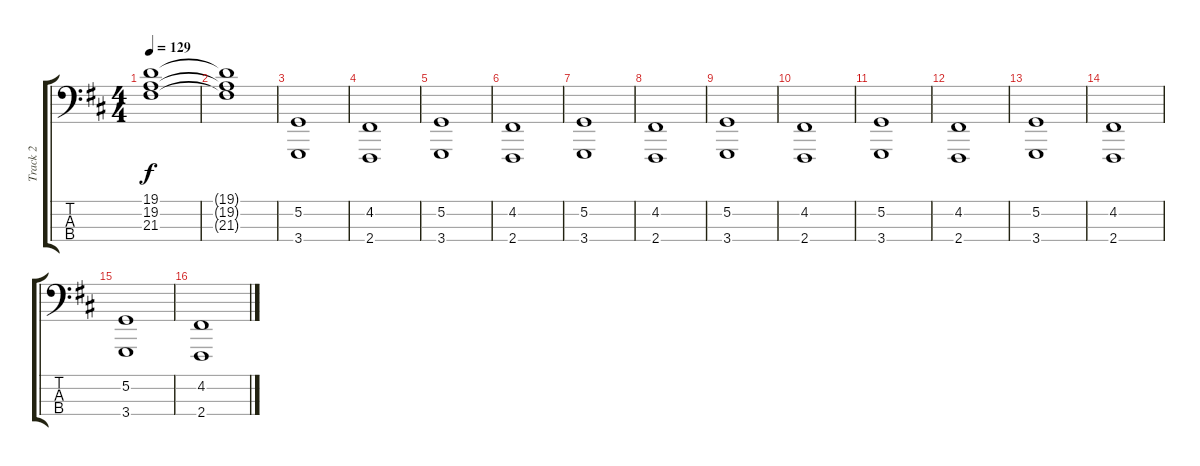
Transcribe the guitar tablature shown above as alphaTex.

\track ("Track 2" "Track 2") {instrument acousticgrandpiano}
\staff {score tabs}
\tuning (G2 D2 A1 E1) {hide}
\ts (4 4)
\tempo 129
\clef f4
\ks bminor
(19.1 19.2 21.3).1{dy f} |
(19.1{t} 19.2{t} 21.3{t}).1 |
(5.2 3.4).1 |
(4.2 2.4).1 |
(5.2 3.4).1 |
(4.2 2.4).1 |
(5.2 3.4).1 |
(4.2 2.4).1 |
(5.2 3.4).1 |
(4.2 2.4).1 |
(5.2 3.4).1 |
(4.2 2.4).1 |
(5.2 3.4).1 |
(4.2 2.4).1 |
(5.2 3.4).1 |
(4.2 2.4).1
